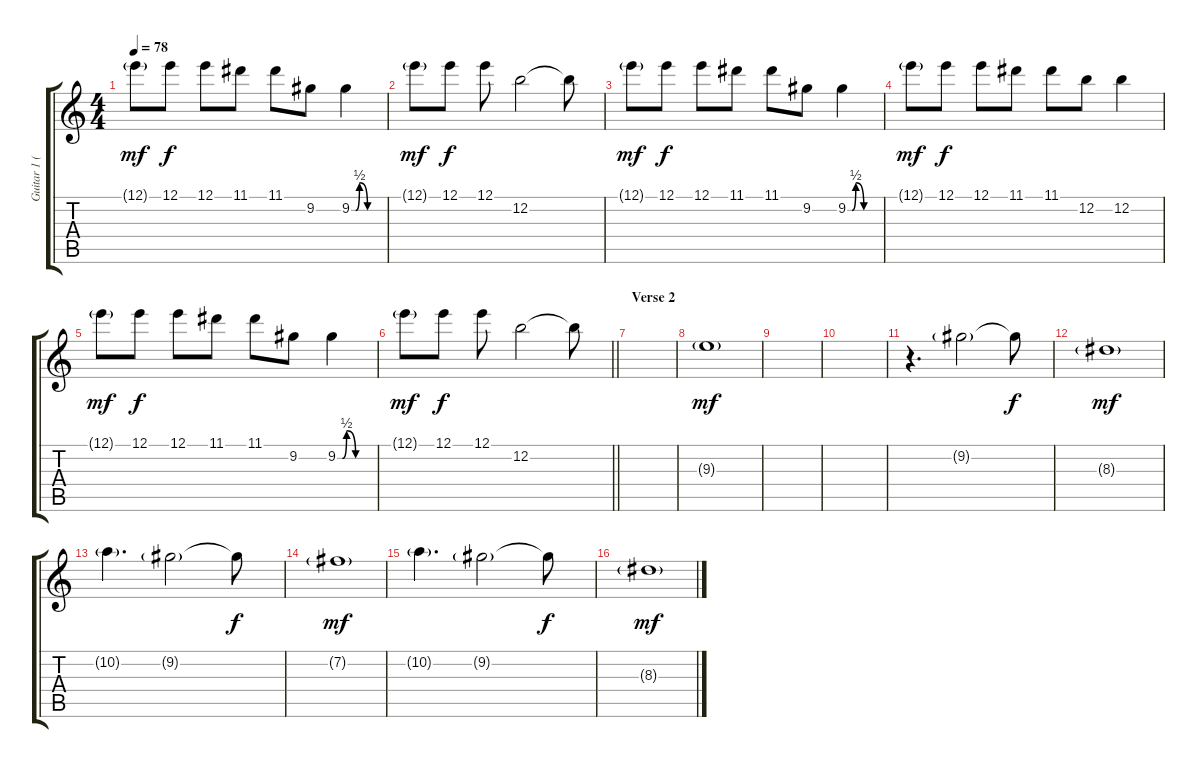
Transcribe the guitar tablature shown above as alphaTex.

\track ("Guitar 1 (Jonas Pfetzing)" "Guitar 1 (") {instrument distortionguitar}
\staff {score tabs}
\tuning (E4 B3 G3 D3 A2 E2) {hide}
\ts (4 4)
\tempo 78
\clef g2
\ks c
12.1{g}.8{dy mf} 12.1.8{dy f} 12.1.8 11.1.8 11.1.8 9.2.8 9.2{be (custom 0 0 8 0 15 2 30 0 60 0)}.4 |
12.1{g}.8{dy mf} 12.1.8{dy f} 12.1.8 12.2.2 12.2{t}.8 |
12.1{g}.8{dy mf} 12.1.8{dy f} 12.1.8 11.1.8 11.1.8 9.2.8 9.2{be (custom 0 0 8 0 15 2 30 0 60 0)}.4 |
12.1{g}.8{dy mf} 12.1.8{dy f} 12.1.8 11.1.8 11.1.8 12.2.8 12.2.4 |
12.1{g}.8{dy mf} 12.1.8{dy f} 12.1.8 11.1.8 11.1.8 9.2.8 9.2{be (custom 0 0 8 0 15 2 30 0 60 0)}.4 |
\barLineRight lightlight
12.1{g}.8{dy mf} 12.1.8{dy f} 12.1.8 12.2.2 12.2{t}.8 |
\section ("" "Verse 2")
|
9.3{g}.1{dy mf} |
|
|
r.4{d} 9.2{g}.2 9.2{t}.8{dy f} |
8.3{g}.1{dy mf} |
10.2{g}.4{d} 9.2{g}.2 9.2{t}.8{dy f} |
7.2{g}.1{dy mf} |
10.2{g}.4{d} 9.2{g}.2 9.2{t}.8{dy f} |
8.3{g}.1{dy mf}
